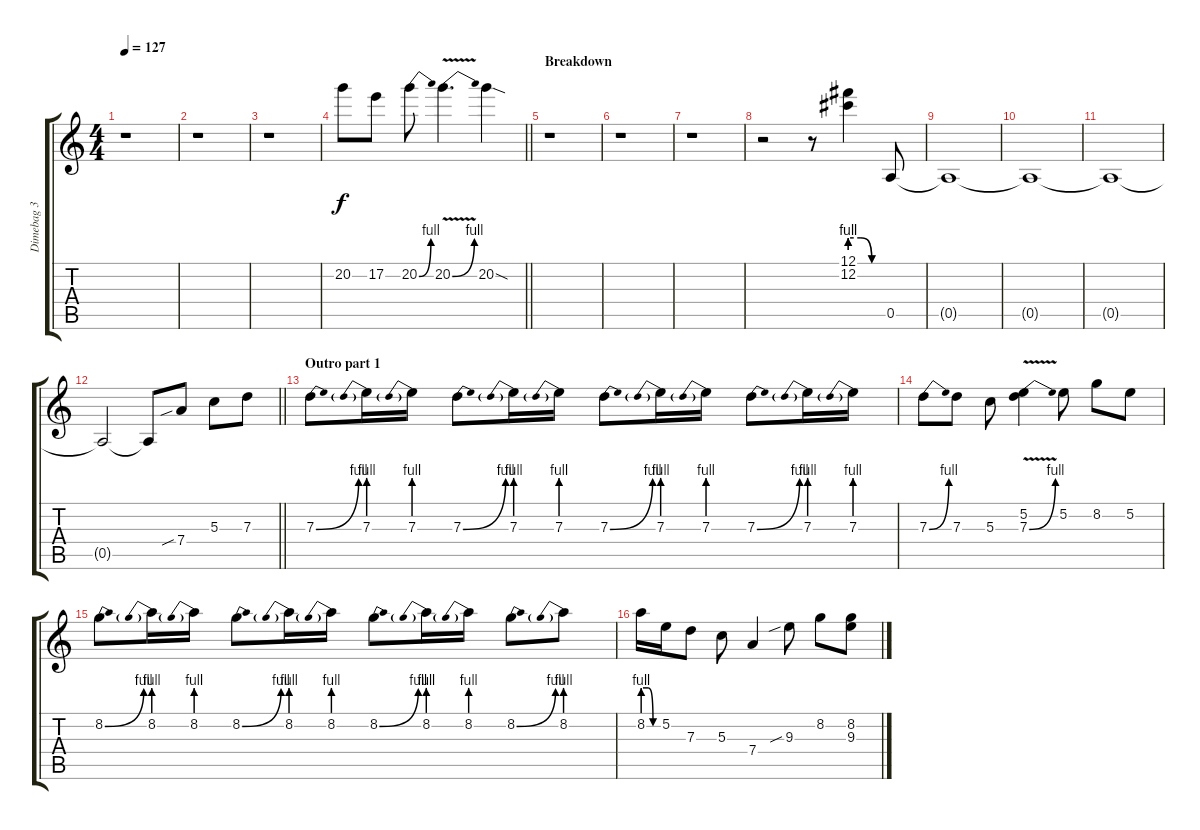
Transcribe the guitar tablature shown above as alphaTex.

\track ("Dimebag 3" "Dimebag 3") {instrument overdrivenguitar}
\staff {score tabs}
\tuning (E4 B3 G3 D3 A2 E2) {hide}
\ts (4 4)
\tempo 127
\clef g2
\ks c
r.1{dy f} |
r.1 |
r.1 |
\barLineRight lightlight
20.2.8 17.2.8 20.2{be (bend 0 0 60 4)}.8 20.2{be (bend 0 0 60 4) v}.4{d} 20.2{sod}.4 |
\section ("" "Breakdown")
r.1 |
r.1 |
r.1 |
r.2 r.8 (12.1{be (custom 0 4 20 4 40 0 60 0)} 12.2{be (custom 0 4 20 4 40 0 60 0)}).4 0.5.8 |
0.5{t}.1 |
0.5{t}.1 |
0.5{t}.1 |
\barLineRight lightlight
0.5{t}.2 0.5{t}.8 7.4{sib}.8 5.3.8 7.3.8 |
\section ("" "Outro part 1")
7.3{be (bend 0 0 60 4)}.8 7.3{be (prebend 0 4 60 4)}.16 7.3{be (prebend 0 4 60 4)}.16 7.3{be (bend 0 0 60 4)}.8 7.3{be (prebend 0 4 60 4)}.16 7.3{be (prebend 0 4 60 4)}.16 7.3{be (bend 0 0 60 4)}.8 7.3{be (prebend 0 4 60 4)}.16 7.3{be (prebend 0 4 60 4)}.16 7.3{be (bend 0 0 60 4)}.8 7.3{be (prebend 0 4 60 4)}.16 7.3{be (prebend 0 4 60 4)}.16 |
7.3{be (bend 0 0 60 4)}.8 7.3.8 5.3.8 (5.2{v} 7.3{be (bend 0 0 60 4) v}).4 5.2.8 8.2.8 5.2.8 |
8.2{be (bend 0 0 60 4)}.8 8.2{be (prebend 0 4 60 4)}.16 8.2{be (prebend 0 4 60 4)}.16 8.2{be (bend 0 0 60 4)}.8 8.2{be (prebend 0 4 60 4)}.16 8.2{be (prebend 0 4 60 4)}.16 8.2{be (bend 0 0 60 4)}.8 8.2{be (prebend 0 4 60 4)}.16 8.2{be (prebend 0 4 60 4)}.16 8.2{be (bend 0 0 60 4)}.8 8.2{be (prebend 0 4 60 4)}.8 |
8.2{be (custom 0 4 20 4 40 0 60 0)}.16 5.2.16 7.3.8 5.3.8 7.4.4 9.3{sib}.8 8.2.8 (8.2 9.3).8
